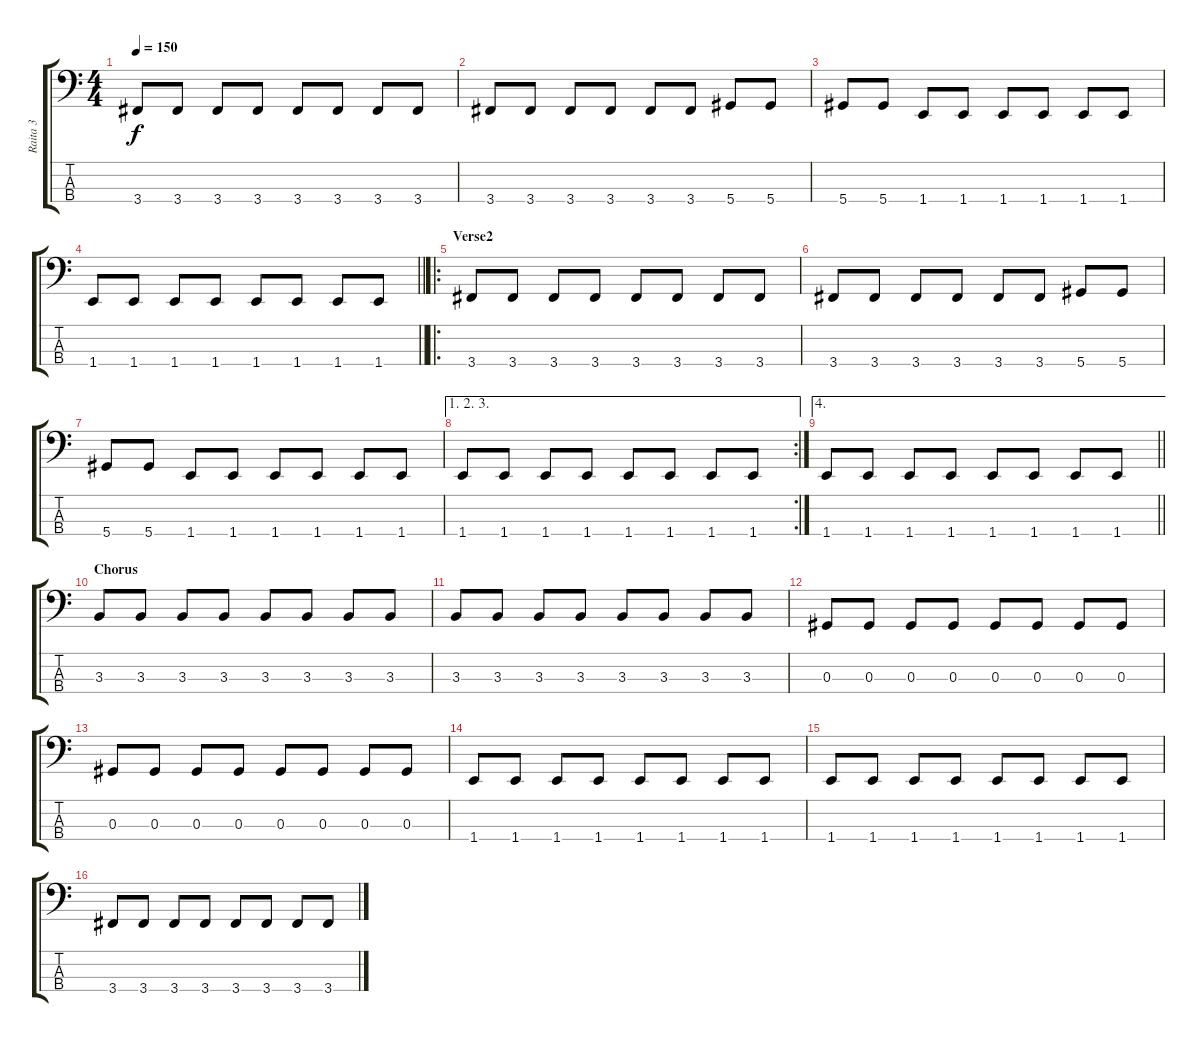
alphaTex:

\track ("Raita 3" "Raita 3") {instrument electricbassfinger}
\staff {score tabs}
\tuning (Gb2 Db2 Ab1 Eb1) {hide}
\ts (4 4)
\tempo 150
\clef f4
\ks c
3.4.8{dy f} 3.4.8 3.4.8 3.4.8 3.4.8 3.4.8 3.4.8 3.4.8 |
3.4.8 3.4.8 3.4.8 3.4.8 3.4.8 3.4.8 5.4.8 5.4.8 |
5.4.8 5.4.8 1.4.8 1.4.8 1.4.8 1.4.8 1.4.8 1.4.8 |
\barLineRight lightlight
1.4.8 1.4.8 1.4.8 1.4.8 1.4.8 1.4.8 1.4.8 1.4.8 |
\ro
\section ("" "Verse2")
3.4.8 3.4.8 3.4.8 3.4.8 3.4.8 3.4.8 3.4.8 3.4.8 |
3.4.8 3.4.8 3.4.8 3.4.8 3.4.8 3.4.8 5.4.8 5.4.8 |
5.4.8 5.4.8 1.4.8 1.4.8 1.4.8 1.4.8 1.4.8 1.4.8 |
\ae (1 2 3)
\rc 2
1.4.8 1.4.8 1.4.8 1.4.8 1.4.8 1.4.8 1.4.8 1.4.8 |
\ae 4
\barLineRight lightlight
1.4.8 1.4.8 1.4.8 1.4.8 1.4.8 1.4.8 1.4.8 1.4.8 |
\section ("" "Chorus")
3.3.8 3.3.8 3.3.8 3.3.8 3.3.8 3.3.8 3.3.8 3.3.8 |
3.3.8 3.3.8 3.3.8 3.3.8 3.3.8 3.3.8 3.3.8 3.3.8 |
0.3.8 0.3.8 0.3.8 0.3.8 0.3.8 0.3.8 0.3.8 0.3.8 |
0.3.8 0.3.8 0.3.8 0.3.8 0.3.8 0.3.8 0.3.8 0.3.8 |
1.4.8 1.4.8 1.4.8 1.4.8 1.4.8 1.4.8 1.4.8 1.4.8 |
1.4.8 1.4.8 1.4.8 1.4.8 1.4.8 1.4.8 1.4.8 1.4.8 |
3.4.8 3.4.8 3.4.8 3.4.8 3.4.8 3.4.8 3.4.8 3.4.8
